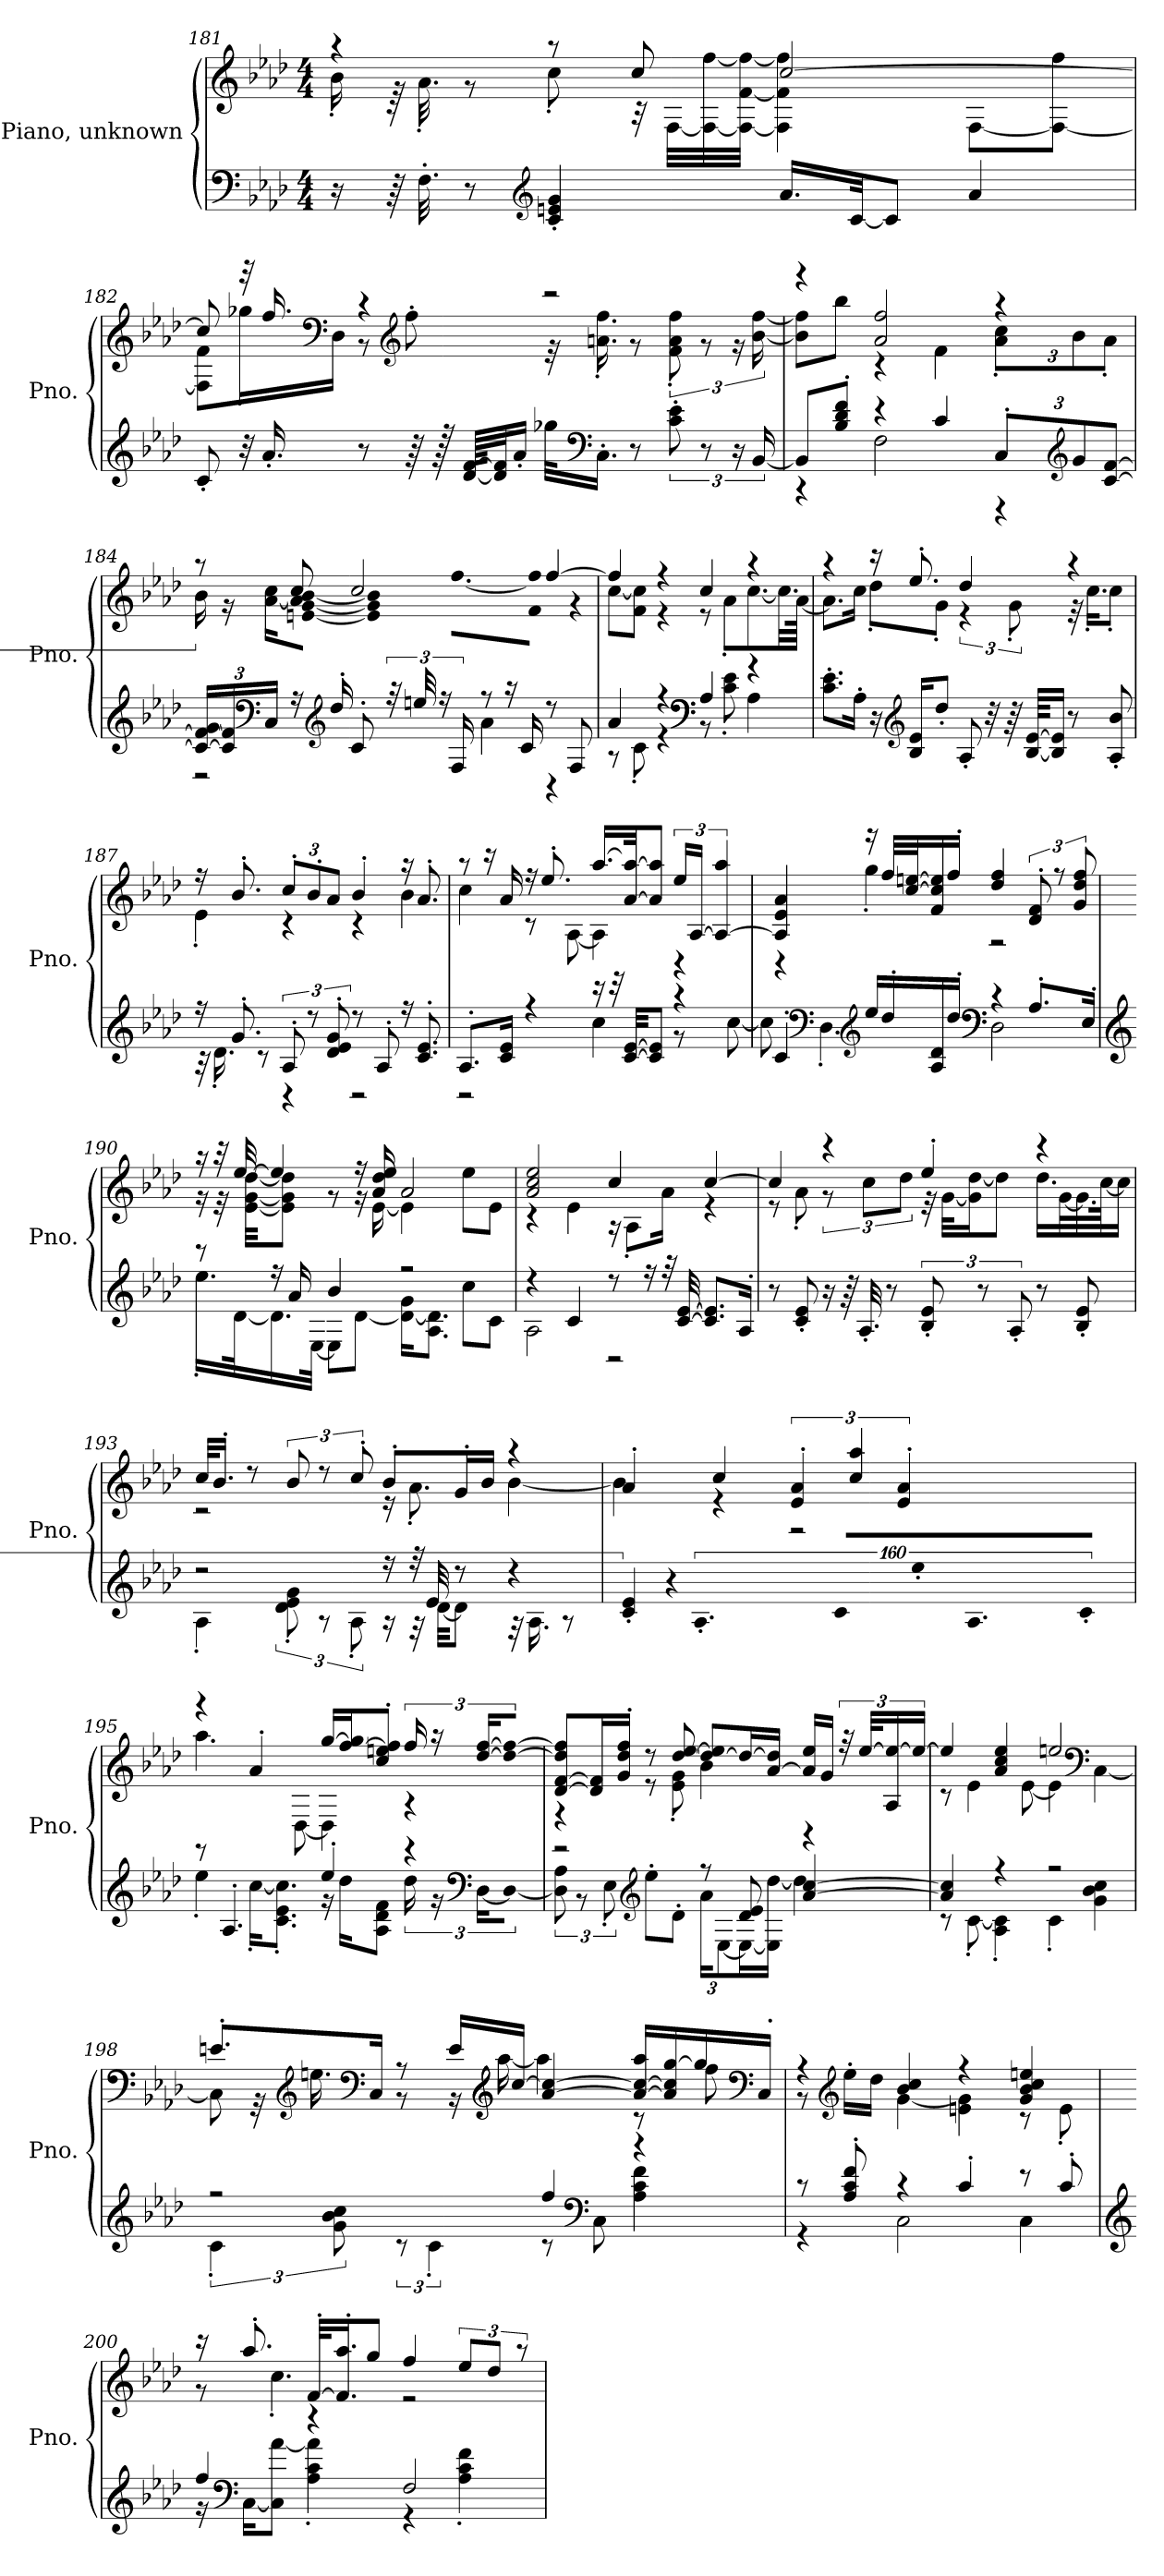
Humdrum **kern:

**kern	**kern
*part1	*part1
*staff2	*staff1
*I"Piano, unknown	*
*I'Pno.	*
*clefF4	*clefG2
*k[b-e-a-d-]	*k[b-e-a-d-]
*M4/4	*M4/4
=181	=181
*	*^
16r	4r	16b-'\
64r	.	64r
32.F'\	.	32.a-'\
8r	.	8r
*clefG2	*	*
4c/' 4en/' 4g/'	8r	8cc'\
.	8cc/	32r
.	.	[32F\LLL
.	.	32F\_ [32ff\
.	.	32F\_ [32f\ 32ff\_JJJ
16.a-/LL	[2cc/	4F\] 4f\] 4ff\]
[32c/JK	.	.
8c/J]	.	.
4a-/	.	[8F\L
.	.	8F\_ 8ff\J
!!LO:PB:g=z	!!
=182	=182	=182
8c'/	8cc/]	8F\] 8f\L
32r	32r	16gg-X'\L
16.a-'/	16.ff/	.
*	*clefF4	*
.	.	16D-\JJ
8r	4r	8r
*	*clefG2	*
64r	.	8ff'\
128r	.	.
[128d-/ [128f/KKLLL	.	.
32d-/] 32f/]J	.	.
16a-'/JJ	.	.
32gg-X\KLL	2r	32r
*clefF4	*	*
16.C'\JJ	.	16.an\' 16.ff\'
8r	.	8r
12c\' 12e-\'	.	12f\' 12a\' 12ff\'
12r	.	12r
24r	.	24r
[24BB-/	.	[24b-\ [24ff\
=183	=183	=183
*^	*	*
8BB-/L]	4r	4r	8b-\] 8ff\]L
8B-/' 8d-/' 8f/'J	.	.	8bb-\J
4r	2F\	2a-/ 2ff/	4r
4c/	.	.	4f\
*Xbrackettup	*	*	*Xbrackettup
12C'/L	4r	4r	12a-\' 12cc\'L
*clefG2	*	*	*
12g/	.	.	12b-\
[12c/ [12f/J	.	.	12a-'\J
!!LO:LB:g=z	!!
=184	=184	=184	=184
*	*	*	*brackettup
24c/_ 24f/_ 24g/LL	2r	8r	24b-\
24c/] 24f/]	.	.	24r
*clefF4	*	*	*
24C/JJ	.	.	[24a-\ 24cc\KL
16r	.	8cc/	[8en\ [8g\ 8a-\] [8b-\J
*clefG2	*	*	*
16dd-'/	.	.	.
8c'/	.	2cc/	4e\] 4g\] 4b-\]
*brackettup	*	*	*
48r	.	.	.
48een/	.	.	.
24r	.	.	.
24F/	.	.	.
8r	4a-\	.	[8.ff\L
16r	.	.	.
16c/	.	.	16f\ 16ff\]Jk
8r	4r	[4ff/	4r
8F/	.	.	.
=185	=185	=185	=185
4a-/	8r	4ff/]	[8cc\L
.	8c'\	.	8f\ 8cc\]J
4r	4r	4r	4r
*clefF4	*	*	*
4A-/	8r	4cc/	8r
.	8c\' 8e-\'	.	8a-'\L
4r	4A-\	4r	[8.cc\
.	.	.	32.cc\LL]
.	.	.	[64a-\JJJk
*v	*v	*	*
!!LO:LB:g=z	!!
=186	=186	=186
8.c\' 8.e-\'L	4r	8.a-\L]
16A-'\Jk	.	16cc\Jk
16r	16r	8dd-'\L
*clefG2	*	*
16B-/ 16e-/KL	8.ee-'/	.
8dd-'/J	.	8g'\J
8A-'/	4dd-/	6r
32r	.	.
64r	.	.
.	.	12g'\
[64B-/ [64e-/KKLL	.	.
16B-/] 16e-/]JJ	.	.
8r	4r	32r
.	.	16.cc'\KL
8A-/' 8b-/'	.	8cc'\J
=187	=187	=187
*^	*	*
16r	32r	16r	4e-'\
.	16.d-'\	.	.
8.g'/	.	8.b-'/	.
.	8r	.	.
*	*	*Xbrackettup	*
12A-'/	4r	12cc'/L	4r
12r	.	12b-'/	.
12d-/' 12e-/' 12g/'	.	12a-/J	.
8r	2r	4b-'/	4r
8A-'/	.	.	.
16r	.	16r	4b-\
8.c/' 8.e-/'	.	8.a-'/	.
!!LO:LB:g=z	!!
=188	=188	=188	=188
8.A-'/L	2r	8r	4cc\
.	.	16r	.
16c/ 16e-/Jk	.	16a-/	.
4r	.	16r	8r
.	.	8.ee-'/	.
.	.	.	[8A-\
16r	4cc\	[16.aa-/LL	4A-\]
32r	.	.	.
[32c/ [32e-/KKL	.	[32a-/ 32aa-/_JK	.
8c/] 8e-/]J	.	8a-/] 8aa-/]J	.
*	*	*brackettup	*
4r	8r	24ee-/LL	4r
.	.	[24A-/JJ	.
.	.	6A-/_ 6aa-/	.
.	[8cc\	.	.
=189	=189	=189	=189
4c'/	8cc\]	4A-/] 4e-/ 4a-/	4r
*clefF4	*	*	*
.	4.D-'\	.	.
*clefG2	*	*	*
16ee-/LL	.	16r	4gg'\
16dd-'/	.	32ff/LLL	.
.	.	[32cc/ [32een/J	.
16A-/ 16d-/	.	16f/ 16cc/] 16ee/]	.
16dd-'/JJ	.	16ff'/JJ	.
*clefF4	*	*	*
4r	2D-\	4dd-/ 4ff/	2r
8.A-'/L	.	12d-/' 12f/'	.
.	.	12r	.
.	.	12g/ 12dd-/ 12ff/	.
16E-'/Jk	.	.	.
!!LO:LB:g=z	!!
=190	=190	=190	=190
*clefG2	*	*	*
8r	16.ee-'\LL	16r	16r
.	.	32r	32r
.	[32d-\K	[32ee-/	[32e-\ [32g\ [32dd-\KKL
16r	16.d-\]	4ee-/]	8e-\] 8g\] 8dd-\]J
16a-/	.	.	.
.	[32E-\JJk	.	.
4b-/	8E-\L]	.	8r
.	[8d-\J	16r	16r
.	.	16a-/ 16dd-/ 16ee-/	[16e-\
2r	16d-\_ 16g\KL	2a-/	4e-\]
.	8.A-\ 8.d-\]J	.	.
.	8cc\L	.	8ee-\L
.	8c\J	.	8e-\J
=191	=191	=191	=191
4r	2A-\	2a-/ 2cc/ 2ee-/	4r
4c/	.	.	4e-\
8r	2r	4cc/	16r
.	.	.	8A-'\L
16r	.	.	.
32r	.	.	16a-\Jk
[32c/ [32e-/	.	.	.
8.c/] 8.e-/]L	.	[4cc/	4r
16A-'/Jk	.	.	.
*v	*v	*	*
!!LO:LB:g=z	!!
=192	=192	=192
8r	4cc/]	8r
8c/' 8e-/'	.	8a-'\
16r	4r	12r
64r	.	.
32.A-'/	.	.
.	.	12cc\L
8r	.	.
.	.	12dd-\J
12B-/' 12e-/'	4ee-'/	32r
.	.	[32g\KLL
.	.	16g\] [16dd-\J
12r	.	.
.	.	8dd-\J]
12A-'/	.	.
8r	4r	16.dd-\LL
.	.	[32g\L
8B-/' 8e-/'	.	32.g\]
.	.	[64cc\JK
.	.	16cc\JJ]
=193	=193	=193
*^	*	*
2r	4A-'\	32cc/KLL	2r
.	.	16.b-'/JJ	.
.	.	8r	.
.	12d-\' 12e-\' 12g\'	12b-/	.
.	12r	12r	.
.	12A-'\	12cc'/	.
16r	16r	8b-'/L	16r
32r	32r	.	8.a-'\
32e-/	[32d-\KKL	.	.
8r	8d-\J]	16g'/L	.
.	.	16b-/JJ	.
4r	32r	4r	[4b-\
.	16.A-\	.	.
.	8r	.	.
!!LO:PB:g=z	!!
=194	=194	=194	=194
!LO:N:vis=8	!	!	!
*v	*v	*	*
960%137c/' 960%137e-/'	4a-'/	4b-\]
!LO:N:vis=16	!	!
1920%137r	.	.
!LO:N:vis=8.	!	!
640%137A-'/	.	.
.	4cc/	4r
1920ryy	.	.
!LO:N:vis=8	!	!
960%137c/L	.	.
.	6e-/' 6a-/'	2r
!LO:N:vis=16	!	!
1920%137ee-'/K	.	.
!LO:N:vis=8.	!	!
640%137A-/	.	.
.	6cc/ 6aa-/	.
.	6e-/' 6a-/'	.
1920ryy	.	.
!LO:N:vis=8	!	!
960%137c'/J	.	.
=195	=195	=195
*^	*	*
8r	4ee-'\	4r	4.aa-\
4.A-'/	.	.	.
.	[16cc'\KL	4a-'/	.
.	8.c\' 8.e-\' 8.cc\]'J	.	.
.	.	.	[8D-\
4ee-'/	16r	[16gg/LL	4D-\]
.	16dd-\KL	[16ff/ 16gg/]J	.
.	8A-\ 8d-\ 8f\J	8cc/' 8een/' 8ff/]'J	.
4r	24dd-\	24ff/	4r
.	24r	24r	.
*clefF4	*	*	*
.	[24D-\KL	[24dd-/ [24ff/KL	.
.	8D-\J_	8dd-/_ 8ff/_J	.
!!LO:LB:g=z	!!
=196	=196	=196	=196
2r	12D-\] 12A-\	[8d-/ [8f/ 8dd-/] 8ff/]L	4r
.	12r	.	.
.	.	16d-/] 16f/]L	.
.	12E-'\	.	.
.	.	16g/' 16dd-/' 16ff/'JJ	.
*clefG2	*	*	*
.	8ee-'\L	8r	8r
.	8d-'\J	[8dd-/ [8ee-/	8e-\' 8g\'
*	*Xbrackettup	*	*
8r	24a-\KL	8dd-/_ 8ee-/]L	4b-\
.	[12E-\	.	.
8d-/ 8e-/	16E-\L_	16dd-/L_	.
.	16E-\] [16dd-\JJ	[16a-/ 16dd-/]JJ	.
[4a-/ [4cc/	4dd-\]	16a-/] 16ee-/LL	4r
.	.	16g/JJ	.
.	.	48r	.
.	.	[48ee-/KLL	.
.	.	24A-/ 24ee-/_	.
.	.	24ee-/JJ_	.
=197	=197	=197	=197
4a-/] 4cc/]	8r	4ee-/]	8r
.	[8c'\	.	4e-\
4r	4A-\' 4c\]'	4a-/ 4cc/ 4ee-/	.
.	.	.	[8e-\
2r	4c'\	2een/	4e-\]
*	*	*clefF4	*
.	4g\ 4b-\ 4cc\	.	[4C\
!!LO:LB:g=z	!!
=198	=198	=198	=198
*	*brackettup	*	*
2r	6c'\	8.en'/L	8C\]
.	.	.	32r
*	*	*clefG2	*
.	.	.	16.een\
.	12g\ 12b-\ 12cc\	.	.
*	*	*clefF4	*
.	.	16C/Jk	.
.	12r	8r	8r
.	6c'\	.	.
.	.	16e/LL	16r
*	*	*clefG2	*
.	.	[16cc/JJ	[16aa-\
4ff/	8r	[4a-/ 4cc/_	4aa-\]
*clefF4	*	*	*
.	8C\	.	.
4r	4A-\ 4c\ 4f\	16a-/_ 16cc/_ 16aa-/LL	8r
.	.	16a-/] 16cc/] [16gg/	.
.	.	16gg/]	8ff\
*	*	*clefF4	*
.	.	16C'/JJ	.
=199	=199	=199	=199
8r	4r	4r	8r
*	*	*clefG2	*
8A-/' 8c/' 8f/'	.	.	16ee-'\LL
.	.	.	16dd-\JJ
4r	2C\	4b-/ 4cc/	[4g\
4c'/	.	4r	4en\ 4g\]
8r	4C\	4g/ 4b-/ 4cc/ 4een/	8r
8c'/	.	.	8e'\
!!LO:LB:g=z	!!
=200	=200	=200	=200
*clefG2	*	*	*
4ff/	16r	16r	8r
*clefF4	*	*	*
.	[16C\KL	8.aa-'/	.
.	8C\] [8a-\J	.	4.cc'\
4r	4A-\' 4c\' 4a-\]'	[32f'/KLL	.
.	.	16.f/]' 16.aa-/'J	.
.	.	8gg/J	.
2F/	4r	4ff/	2r
.	4A-\' 4c\' 4f\'	12ee-/L	.
.	.	12dd-/J	.
.	.	12r	.
*v	*v	*	*
*	*v	*v
=	=
*-	*-
